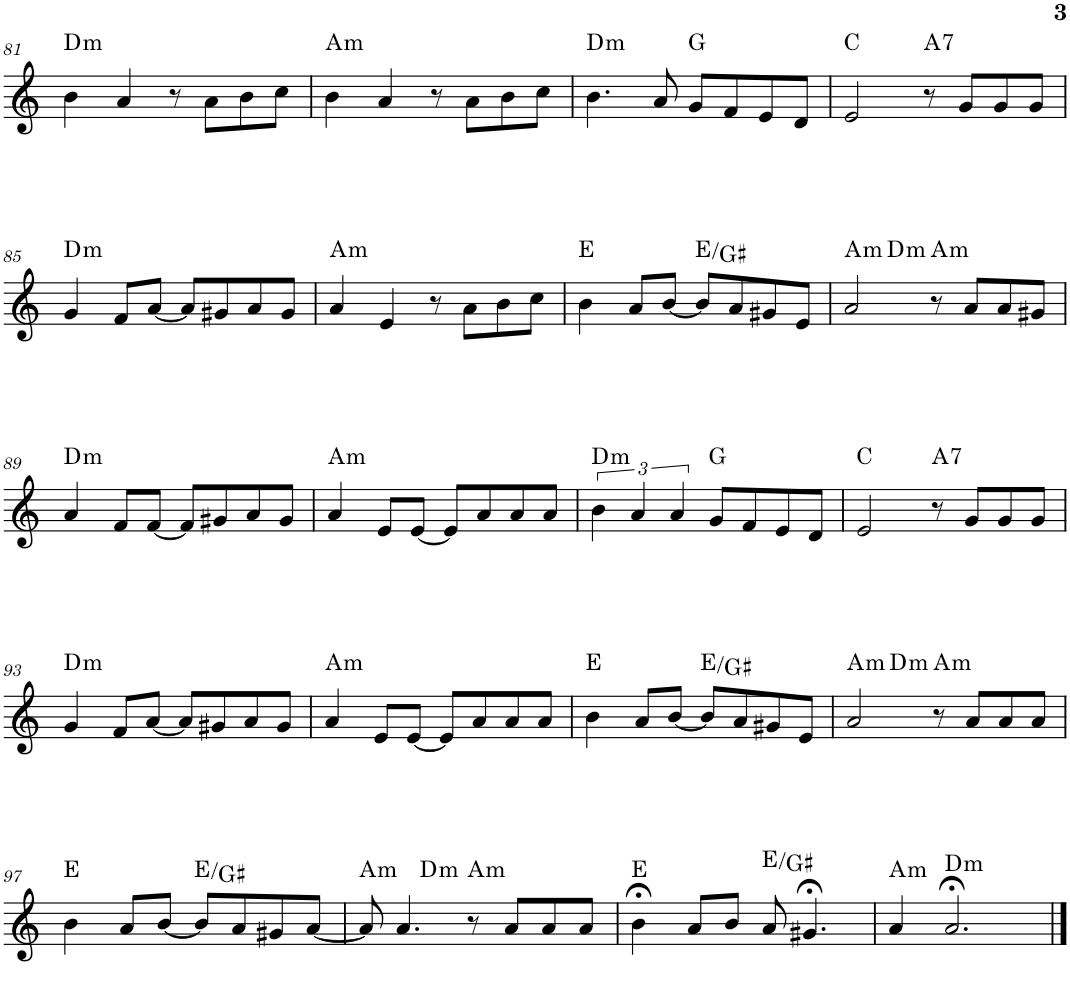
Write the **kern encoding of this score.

**kern	**harte
*part1	*part1
*staff1	*
*I"Piano	*
*I'Pno.	*
!!LO:PB:g=z
*clefG2	*
*k[]	*
*M4/4	*
=81	=81
!	!LO:H:kt=m
4b\	D:min
4a/	.
8r	.
8a\L	.
8b\	.
8cc\J	.
=82	=82
!	!LO:H:kt=m
4b\	A:min
4a/	.
8r	.
8a\L	.
8b\	.
8cc\J	.
=83	=83
!	!LO:H:kt=m
4.b\	D:min
8a/	.
8g/L	G:maj
8f/	.
8e/	.
8d/J	.
=84	=84
2e/	C:maj
!	!LO:H:kt=7
8r	A:7
8g/L	.
8g/	.
8g/J	.
!!LO:LB:g=z
=85	=85
!	!LO:H:kt=m
4g/	D:min
8f/L	.
[8a/J	.
8a/L]	.
8g#X/	.
8a/	.
8g#/J	.
=86	=86
!	!LO:H:kt=m
4a/	A:min
4e/	.
8r	.
8a\L	.
8b\	.
8cc\J	.
=87	=87
4b\	E:maj
8a/L	.
[8b/J	.
8b/L]	E:maj/3
8a/	.
8g#X/	.
8e/J	.
=88	=88
!	!LO:H:kt=m
*^	*
2a/	4ryy	A:min
!	!	!LO:H:kt=m
.	2.ryy	D:min
!	!	!LO:H:kt=m
8r	.	A:min
8a/L	.	.
8a/	.	.
8g#X/J	.	.
!!LO:LB:g=z	!!
=89	=89	=89
!	!	!LO:H:kt=m
*v	*v	*
4a/	D:min
8f/L	.
[8f/J	.
8f/L]	.
8g#X/	.
8a/	.
8g#/J	.
=90	=90
!	!LO:H:kt=m
4a/	A:min
8e/L	.
[8e/J	.
8e/L]	.
8a/	.
8a/	.
8a/J	.
=91	=91
!	!LO:H:kt=m
6b\	D:min
6a/	.
6a/	.
8g/L	G:maj
8f/	.
8e/	.
8d/J	.
=92	=92
2e/	C:maj
!	!LO:H:kt=7
8r	A:7
8g/L	.
8g/	.
8g/J	.
!!LO:LB:g=z
=93	=93
!	!LO:H:kt=m
4g/	D:min
8f/L	.
[8a/J	.
8a/L]	.
8g#X/	.
8a/	.
8g#/J	.
=94	=94
!	!LO:H:kt=m
4a/	A:min
8e/L	.
[8e/J	.
8e/L]	.
8a/	.
8a/	.
8a/J	.
=95	=95
4b\	E:maj
8a/L	.
[8b/J	.
8b/L]	E:maj/3
8a/	.
8g#X/	.
8e/J	.
=96	=96
!	!LO:H:kt=m
*^	*
2a/	4ryy	A:min
!	!	!LO:H:kt=m
.	2.ryy	D:min
!	!	!LO:H:kt=m
8r	.	A:min
8a/L	.	.
8a/	.	.
8a/J	.	.
*v	*v	*
!!LO:LB:g=z
=97	=97
4b\	E:maj
8a/L	.
[8b/J	.
8b/L]	E:maj/3
8a/	.
8g#X/	.
[8a/J	.
=98	=98
!	!LO:H:kt=m
*^	*
8a/]	4ryy	A:min
4.a/	.	.
!	!	!LO:H:kt=m
.	2.ryy	D:min
!	!	!LO:H:kt=m
8r	.	A:min
8a/L	.	.
8a/	.	.
8a/J	.	.
*v	*v	*
=99	=99
4b;<\	E:maj
8a/L	.
8b/J	.
8a/	E:maj/3
4.g#X;</	.
=100	=100
!	!LO:H:kt=m
4a/	A:min
!	!LO:H:kt=m
2.a;</	D:min
==	==
*-	*-
